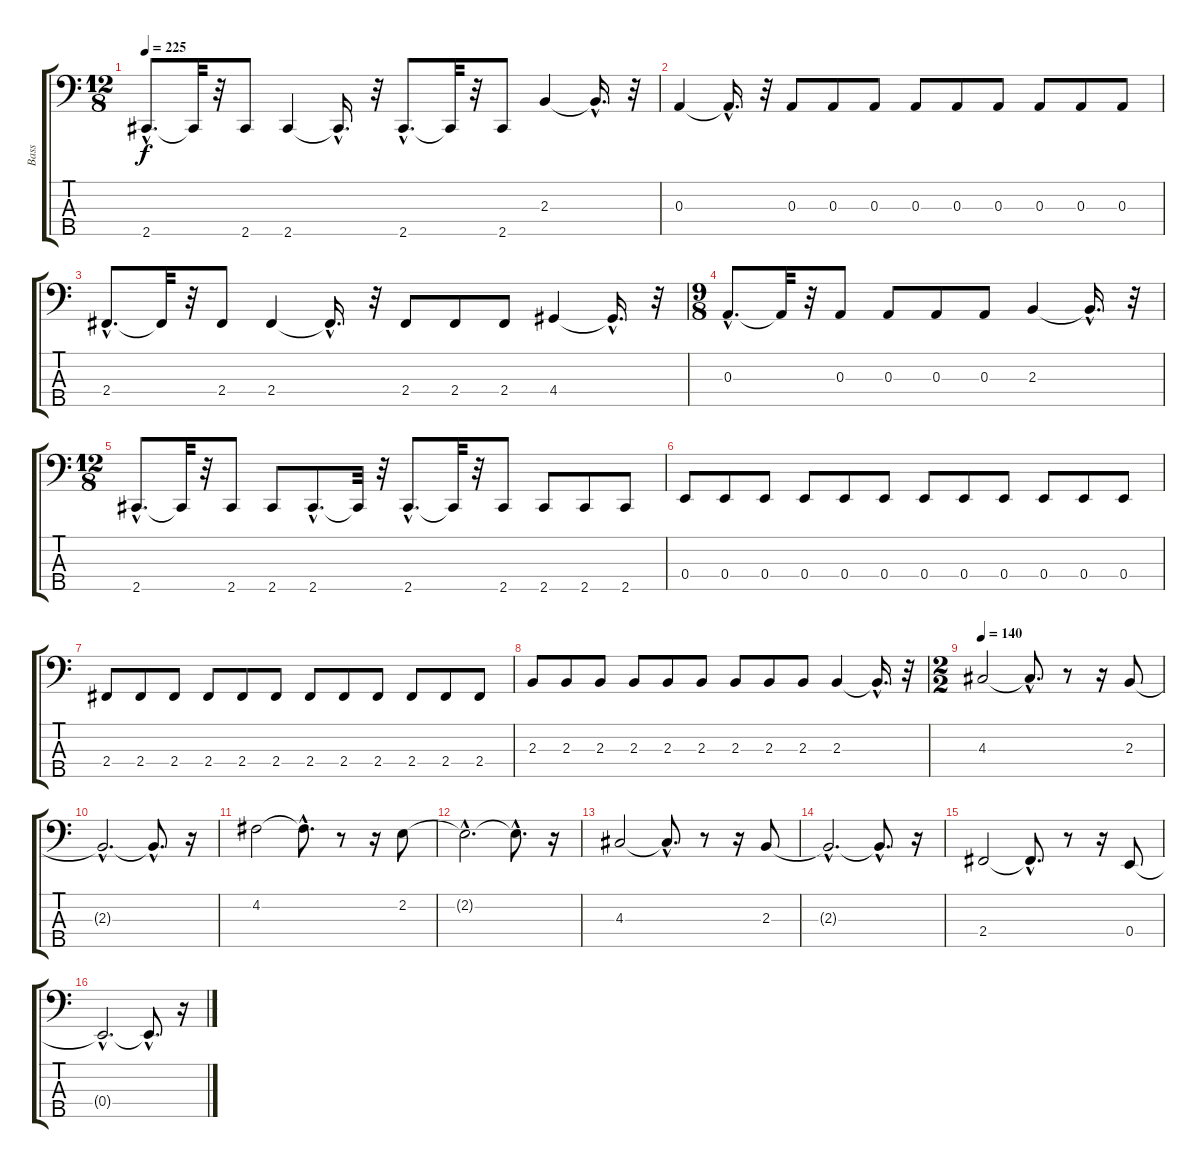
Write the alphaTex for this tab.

\track ("Bass" "Bass") {instrument electricbassfinger}
\staff {score tabs}
\tuning (G2 D2 A1 E1 B0) {hide}
\ts (12 8)
\tempo 225
\clef f4
\ks c
2.5{hac}.8{d dy f} 2.5{t}.32 r.32 2.5.8 2.5.4 2.5{hac t}.16{d} r.32 2.5{hac}.8{d} 2.5{t}.32 r.32 2.5.8 2.3.4 2.3{hac t}.16{d} r.32 |
0.3.4 0.3{hac t}.16{d} r.32 0.3.8 0.3.8 0.3.8 0.3.8 0.3.8 0.3.8 0.3.8 0.3.8 0.3.8 |
2.4{hac}.8{d} 2.4{t}.32 r.32 2.4.8 2.4.4 2.4{hac t}.16{d} r.32 2.4.8 2.4.8 2.4.8 4.4.4 4.4{hac t}.16{d} r.32 |
\ts (9 8)
0.3{hac}.8{d} 0.3{t}.32 r.32 0.3.8 0.3.8 0.3.8 0.3.8 2.3.4 2.3{hac t}.16{d} r.32 |
\ts (12 8)
2.5{hac}.8{d} 2.5{t}.32 r.32 2.5.8 2.5.8 2.5{hac}.8{d} 2.5{t}.32 r.32 2.5{hac}.8{d} 2.5{t}.32 r.32 2.5.8 2.5.8 2.5.8 2.5.8 |
0.4.8 0.4.8 0.4.8 0.4.8 0.4.8 0.4.8 0.4.8 0.4.8 0.4.8 0.4.8 0.4.8 0.4.8 |
2.4.8 2.4.8 2.4.8 2.4.8 2.4.8 2.4.8 2.4.8 2.4.8 2.4.8 2.4.8 2.4.8 2.4.8 |
2.3.8 2.3.8 2.3.8 2.3.8 2.3.8 2.3.8 2.3.8 2.3.8 2.3.8 2.3.4 2.3{hac t}.16{d} r.32 |
\ts (2 2)
\tempo 140
4.3.2 4.3{hac t}.8{d} r.8 r.16 2.3.8 |
2.3{hac t}.2{d} 2.3{hac t}.8{d} r.16 |
4.2.2 4.2{hac t}.8{d} r.8 r.16 2.2.8 |
2.2{hac t}.2{d} 2.2{hac t}.8{d} r.16 |
4.3.2 4.3{hac t}.8{d} r.8 r.16 2.3.8 |
2.3{hac t}.2{d} 2.3{hac t}.8{d} r.16 |
2.4.2 2.4{hac t}.8{d} r.8 r.16 0.4.8 |
0.4{hac t}.2{d} 0.4{hac t}.8{d} r.16
